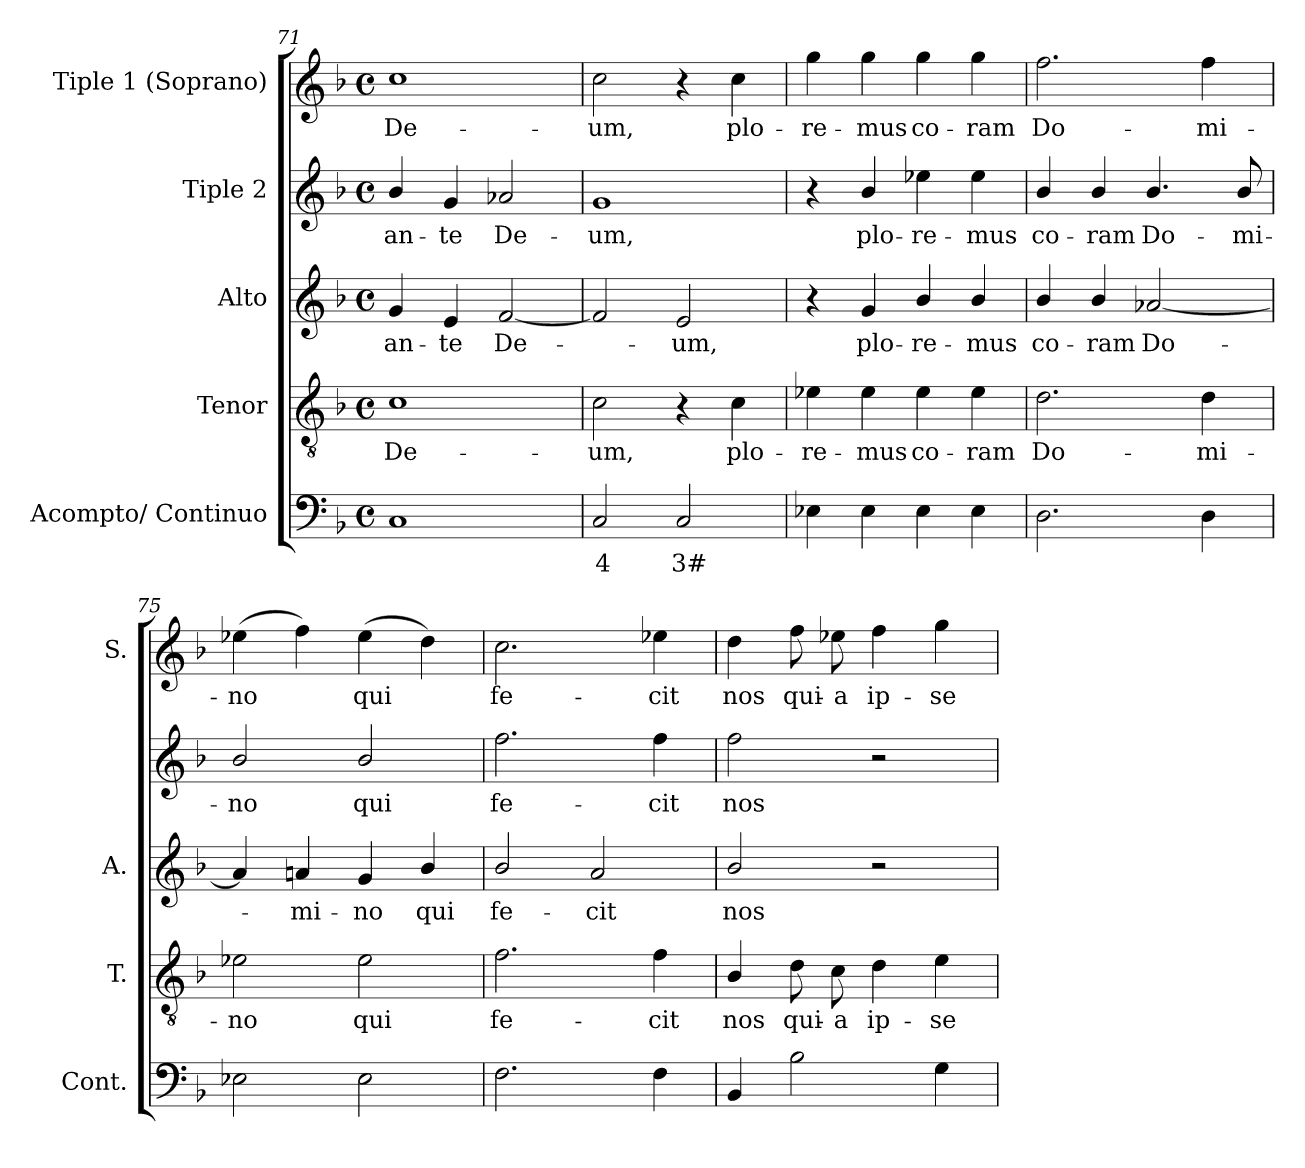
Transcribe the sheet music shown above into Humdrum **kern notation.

**kern	**text	**kern	**text	**kern	**text	**kern	**text	**kern	**text
*part5	*part5	*part4	*part4	*part3	*part3	*part2	*part2	*part1	*part1
*staff5	*staff5	*staff4	*staff4	*staff3	*staff3	*staff2	*staff2	*staff1	*staff1
*I"Acompto/ Continuo	*	*I"Tenor	*	*I"Alto	*	*I"Tiple 2	*	*I"Tiple 1 (Soprano)	*
*I'Cont.	*	*I'T.	*	*I'A.	*	*	*	*I'S.	*
!!LO:PB:g=z
*clefF4	*	*clefGv2	*	*clefG2	*	*clefG2	*	*clefG2	*
*	*	*ITrd7c12	*	*	*	*	*	*	*
*k[b-]	*	*k[b-]	*	*k[b-]	*	*k[b-]	*	*k[b-]	*
*F:	*	*F:	*	*F:	*	*F:	*	*F:	*
*M4/4	*	*M4/4	*	*M4/4	*	*M4/4	*	*M4/4	*
*met(c)	*	*met(c)	*	*met(c)	*	*met(c)	*	*met(c)	*
=71	=71	=71	=71	=71	=71	=71	=71	=71	=71
!	!	!	!LO:LY:b:color=#000000	!	!	!	!	!	!
!	!	!	!	!	!LO:LY:b:color=#000000	!	!	!	!
!	!	!	!	!	!	!	!LO:LY:b:color=#000000	!	!
!	!	!	!	!	!	!	!	!	!LO:LY:b:color=#000000
1Ci	.	1Ci	De-	4gi/	an-	4b-i/	an-	1cci	De-
!	!	!	!	!	!LO:LY:b:color=#000000	!	!	!	!
!	!	!	!	!	!	!	!LO:LY:b:color=#000000	!	!
.	.	.	.	4ei/	-te	4gi/	-te	.	.
!	!	!	!	!	!LO:LY:b:color=#000000	!	!	!	!
!	!	!	!	!	!	!	!LO:LY:b:color=#000000	!	!
.	.	.	.	[2fi/	De-	2a-Xi/	De-	.	.
=72	=72	=72	=72	=72	=72	=72	=72	=72	=72
!	!LO:LY:b:color=#000000	!	!	!	!	!	!	!	!
!	!	!	!LO:LY:b:color=#000000	!	!	!	!	!	!
!	!	!	!	!	!	!	!LO:LY:b:color=#000000	!	!
!	!	!	!	!	!	!	!	!	!LO:LY:b:color=#000000
2Ci/	4	2Ci\	-um,	2fi/]	.	1gi	-um,	2cci\	-um,
!	!LO:LY:b:color=#000000	!	!	!	!	!	!	!	!
!	!	!	!	!	!LO:LY:b:color=#000000	!	!	!	!
2Ci/	3#	4r	.	2ei/	-um,	.	.	4r	.
!	!	!	!LO:LY:b:color=#000000	!	!	!	!	!	!
!	!	!	!	!	!	!	!	!	!LO:LY:b:color=#000000
.	.	4Ci\	plo-	.	.	.	.	4cci\	plo-
=73	=73	=73	=73	=73	=73	=73	=73	=73	=73
!	!	!	!LO:LY:b:color=#000000	!	!	!	!	!	!
!	!	!	!	!	!	!	!	!	!LO:LY:b:color=#000000
4E-Xi\	.	4E-Xi\	-re-	4r	.	4r	.	4ggi\	-re-
!	!	!	!LO:LY:b:color=#000000	!	!	!	!	!	!
!	!	!	!	!	!LO:LY:b:color=#000000	!	!	!	!
!	!	!	!	!	!	!	!LO:LY:b:color=#000000	!	!
!	!	!	!	!	!	!	!	!	!LO:LY:b:color=#000000
4E-i\	.	4E-i\	-mus	4gi/	plo-	4b-i/	plo-	4ggi\	-mus
!	!	!	!LO:LY:b:color=#000000	!	!	!	!	!	!
!	!	!	!	!	!LO:LY:b:color=#000000	!	!	!	!
!	!	!	!	!	!	!	!LO:LY:b:color=#000000	!	!
!	!	!	!	!	!	!	!	!	!LO:LY:b:color=#000000
4E-i\	.	4E-i\	co-	4b-i/	-re-	4ee-Xi\	-re-	4ggi\	co-
!	!	!	!LO:LY:b:color=#000000	!	!	!	!	!	!
!	!	!	!	!	!LO:LY:b:color=#000000	!	!	!	!
!	!	!	!	!	!	!	!LO:LY:b:color=#000000	!	!
!	!	!	!	!	!	!	!	!	!LO:LY:b:color=#000000
4E-i\	.	4E-i\	-ram	4b-i/	-mus	4ee-i\	-mus	4ggi\	-ram
=74	=74	=74	=74	=74	=74	=74	=74	=74	=74
!	!	!	!LO:LY:b:color=#000000	!	!	!	!	!	!
!	!	!	!	!	!LO:LY:b:color=#000000	!	!	!	!
!	!	!	!	!	!	!	!LO:LY:b:color=#000000	!	!
!	!	!	!	!	!	!	!	!	!LO:LY:b:color=#000000
2.Di\	.	2.Di\	Do-	4b-i/	co-	4b-i/	co-	2.ffi\	Do-
!	!	!	!	!	!LO:LY:b:color=#000000	!	!	!	!
!	!	!	!	!	!	!	!LO:LY:b:color=#000000	!	!
.	.	.	.	4b-i/	-ram	4b-i/	-ram	.	.
!	!	!	!	!	!LO:LY:b:color=#000000	!	!	!	!
!	!	!	!	!	!	!	!LO:LY:b:color=#000000	!	!
.	.	.	.	[2a-Xi/	Do-	4.b-i/	Do-	.	.
!	!	!	!LO:LY:b:color=#000000	!	!	!	!	!	!
!	!	!	!	!	!	!	!	!	!LO:LY:b:color=#000000
4Di\	.	4Di\	-mi-	.	.	.	.	4ffi\	-mi-
!	!	!	!	!	!	!	!LO:LY:b:color=#000000	!	!
.	.	.	.	.	.	8b-i/	-mi-	.	.
=75	=75	=75	=75	=75	=75	=75	=75	=75	=75
!	!	!	!LO:LY:b:color=#000000	!	!	!	!	!	!
!	!	!	!	!	!	!	!LO:LY:b:color=#000000	!	!
!	!	!	!	!	!	!	!	!	!LO:LY:b:color=#000000
2E-Xi\	.	2E-Xi\	-no	4a-i/]	.	2b-i/	-no	(4ee-Xi\	-no
!	!	!	!	!	!LO:LY:b:color=#000000	!	!	!	!
.	.	.	.	4ai/	-mi-	.	.	4ffi\)	.
!	!	!	!LO:LY:b:color=#000000	!	!	!	!	!	!
!	!	!	!	!	!LO:LY:b:color=#000000	!	!	!	!
!	!	!	!	!	!	!	!LO:LY:b:color=#000000	!	!
!	!	!	!	!	!	!	!	!	!LO:LY:b:color=#000000
2E-i\	.	2E-i\	qui	4gi/	-no	2b-i/	qui	(4ee-i\	qui
!	!	!	!	!	!LO:LY:b:color=#000000	!	!	!	!
.	.	.	.	4b-i/	qui	.	.	4ddi\)	.
=76	=76	=76	=76	=76	=76	=76	=76	=76	=76
!	!	!	!LO:LY:b:color=#000000	!	!	!	!	!	!
!	!	!	!	!	!LO:LY:b:color=#000000	!	!	!	!
!	!	!	!	!	!	!	!LO:LY:b:color=#000000	!	!
!	!	!	!	!	!	!	!	!	!LO:LY:b:color=#000000
2.Fi\	.	2.Fi\	fe-	2b-i/	fe-	2.ffi\	fe-	2.cci\	fe-
!	!	!	!	!	!LO:LY:b:color=#000000	!	!	!	!
.	.	.	.	2ai/	-cit	.	.	.	.
!	!	!	!LO:LY:b:color=#000000	!	!	!	!	!	!
!	!	!	!	!	!	!	!LO:LY:b:color=#000000	!	!
!	!	!	!	!	!	!	!	!	!LO:LY:b:color=#000000
4Fi\	.	4Fi\	-cit	.	.	4ffi\	-cit	4ee-Xi\	-cit
!!LO:LB:g=z
=77	=77	=77	=77	=77	=77	=77	=77	=77	=77
!	!	!	!LO:LY:b:color=#000000	!	!	!	!	!	!
!	!	!	!	!	!LO:LY:b:color=#000000	!	!	!	!
!	!	!	!	!	!	!	!LO:LY:b:color=#000000	!	!
!	!	!	!	!	!	!	!	!	!LO:LY:b:color=#000000
4BB-i/	.	4BB-i/	nos	2b-i/	nos	2ffi\	nos	4ddi\	nos
!	!	!	!LO:LY:b:color=#000000	!	!	!	!	!	!
!	!	!	!	!	!	!	!	!	!LO:LY:b:color=#000000
2B-i\	.	8Di\	qui-	.	.	.	.	8ffi\	qui-
!	!	!	!LO:LY:b:color=#000000	!	!	!	!	!	!
!	!	!	!	!	!	!	!	!	!LO:LY:b:color=#000000
.	.	8Ci\	-a	.	.	.	.	8ee-i\	-a
!	!	!	!LO:LY:b:color=#000000	!	!	!	!	!	!
!	!	!	!	!	!	!	!	!	!LO:LY:b:color=#000000
.	.	4Di\	ip-	2r	.	2r	.	4ffi\	ip-
!	!	!	!LO:LY:b:color=#000000	!	!	!	!	!	!
!	!	!	!	!	!	!	!	!	!LO:LY:b:color=#000000
4Gi\	.	4Ei\	-se	.	.	.	.	4ggi\	-se
=	=	=	=	=	=	=	=	=	=
*-	*-	*-	*-	*-	*-	*-	*-	*-	*-
